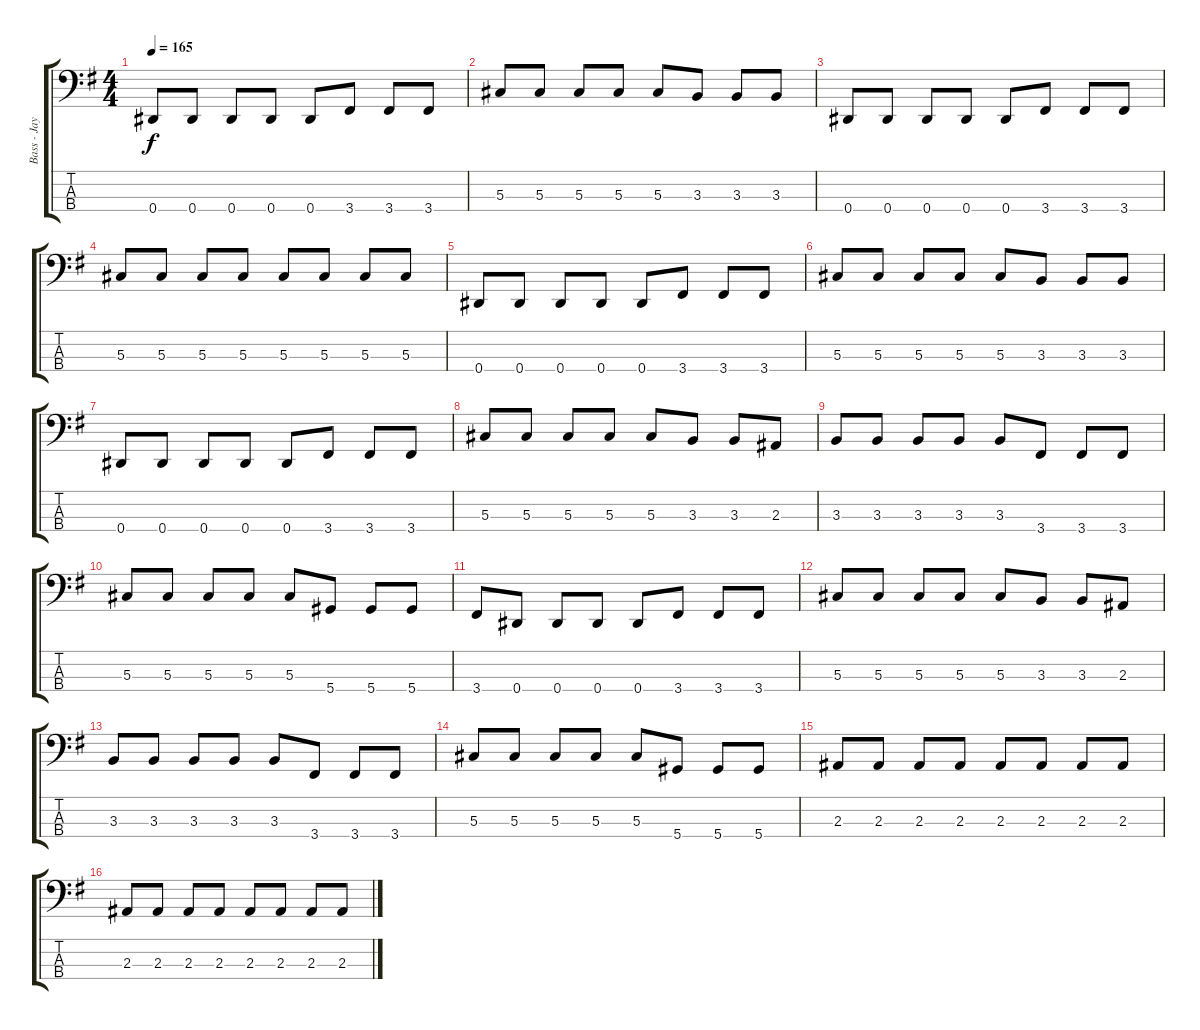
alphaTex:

\track ("Bass - Jay Bentley" "Bass - Jay") {instrument electricbasspick}
\staff {score tabs}
\tuning (Gb2 Db2 Ab1 Eb1) {hide}
\ts (4 4)
\tempo 165
\clef f4
\ks g
0.4.8{dy f} 0.4.8 0.4.8 0.4.8 0.4.8 3.4.8 3.4.8 3.4.8 |
5.3.8 5.3.8 5.3.8 5.3.8 5.3.8 3.3.8 3.3.8 3.3.8 |
0.4.8 0.4.8 0.4.8 0.4.8 0.4.8 3.4.8 3.4.8 3.4.8 |
5.3.8 5.3.8 5.3.8 5.3.8 5.3.8 5.3.8 5.3.8 5.3.8 |
0.4.8 0.4.8 0.4.8 0.4.8 0.4.8 3.4.8 3.4.8 3.4.8 |
5.3.8 5.3.8 5.3.8 5.3.8 5.3.8 3.3.8 3.3.8 3.3.8 |
0.4.8 0.4.8 0.4.8 0.4.8 0.4.8 3.4.8 3.4.8 3.4.8 |
5.3.8 5.3.8 5.3.8 5.3.8 5.3.8 3.3.8 3.3.8 2.3.8 |
3.3.8 3.3.8 3.3.8 3.3.8 3.3.8 3.4.8 3.4.8 3.4.8 |
5.3.8 5.3.8 5.3.8 5.3.8 5.3.8 5.4.8 5.4.8 5.4.8 |
3.4.8 0.4.8 0.4.8 0.4.8 0.4.8 3.4.8 3.4.8 3.4.8 |
5.3.8 5.3.8 5.3.8 5.3.8 5.3.8 3.3.8 3.3.8 2.3.8 |
3.3.8 3.3.8 3.3.8 3.3.8 3.3.8 3.4.8 3.4.8 3.4.8 |
5.3.8 5.3.8 5.3.8 5.3.8 5.3.8 5.4.8 5.4.8 5.4.8 |
2.3.8 2.3.8 2.3.8 2.3.8 2.3.8 2.3.8 2.3.8 2.3.8 |
2.3.8 2.3.8 2.3.8 2.3.8 2.3.8 2.3.8 2.3.8 2.3.8
